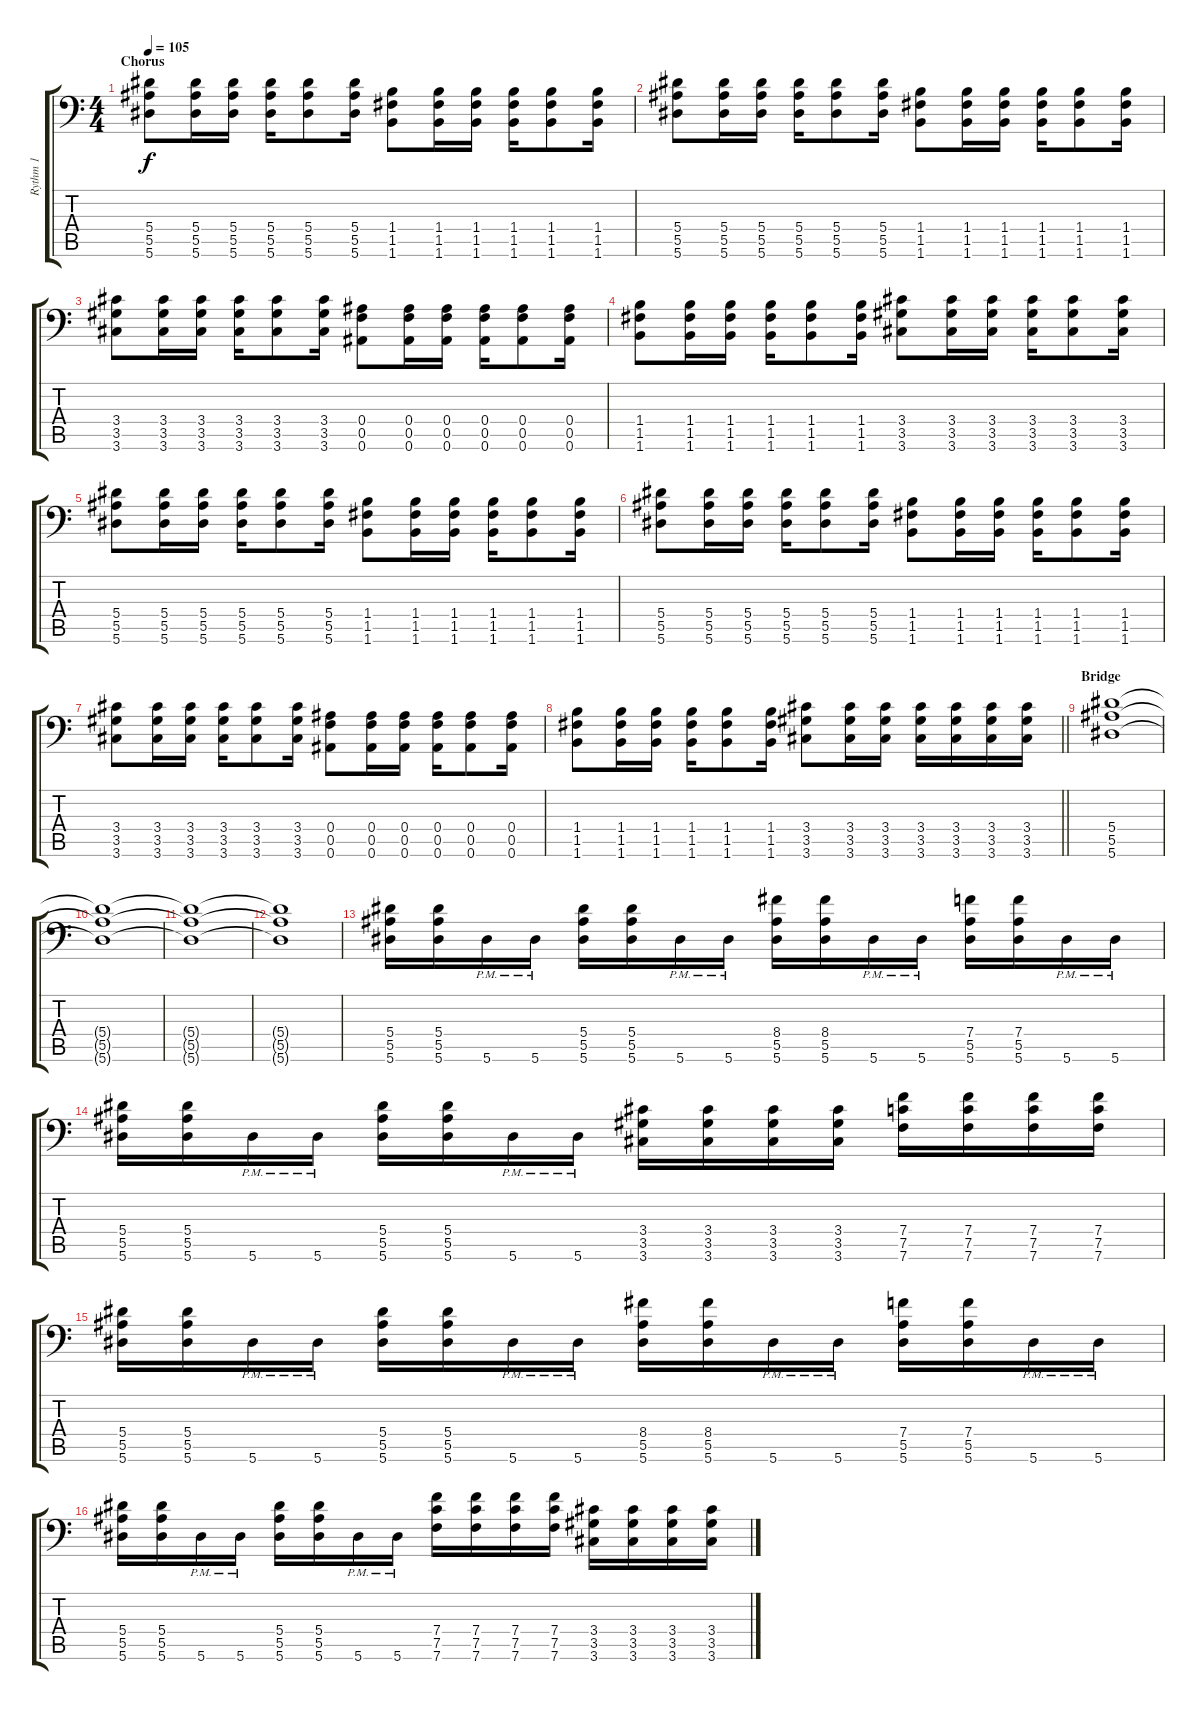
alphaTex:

\track ("Rythm 1" "Rythm 1") {instrument distortionguitar}
\staff {score tabs}
\tuning (C4 G3 Eb3 Bb2 F2 Bb1) {hide}
\ts (4 4)
\section ("" "Chorus")
\tempo 105
\clef f4
\ks c
(5.4 5.5 5.6).8{dy f} (5.4 5.5 5.6).16 (5.4 5.5 5.6).16 (5.4 5.5 5.6).16 (5.4 5.5 5.6).8 (5.4 5.5 5.6).16 (1.4 1.5 1.6).8 (1.4 1.5 1.6).16 (1.4 1.5 1.6).16 (1.4 1.5 1.6).16 (1.4 1.5 1.6).8 (1.4 1.5 1.6).16 |
(5.4 5.5 5.6).8 (5.4 5.5 5.6).16 (5.4 5.5 5.6).16 (5.4 5.5 5.6).16 (5.4 5.5 5.6).8 (5.4 5.5 5.6).16 (1.4 1.5 1.6).8 (1.4 1.5 1.6).16 (1.4 1.5 1.6).16 (1.4 1.5 1.6).16 (1.4 1.5 1.6).8 (1.4 1.5 1.6).16 |
(3.4 3.5 3.6).8 (3.4 3.5 3.6).16 (3.4 3.5 3.6).16 (3.4 3.5 3.6).16 (3.4 3.5 3.6).8 (3.4 3.5 3.6).16 (0.4 0.5 0.6).8 (0.4 0.5 0.6).16 (0.4 0.5 0.6).16 (0.4 0.5 0.6).16 (0.4 0.5 0.6).8 (0.4 0.5 0.6).16 |
(1.4 1.5 1.6).8 (1.4 1.5 1.6).16 (1.4 1.5 1.6).16 (1.4 1.5 1.6).16 (1.4 1.5 1.6).8 (1.4 1.5 1.6).16 (3.4 3.5 3.6).8 (3.4 3.5 3.6).16 (3.4 3.5 3.6).16 (3.4 3.5 3.6).16 (3.4 3.5 3.6).8 (3.4 3.5 3.6).16 |
(5.4 5.5 5.6).8 (5.4 5.5 5.6).16 (5.4 5.5 5.6).16 (5.4 5.5 5.6).16 (5.4 5.5 5.6).8 (5.4 5.5 5.6).16 (1.4 1.5 1.6).8 (1.4 1.5 1.6).16 (1.4 1.5 1.6).16 (1.4 1.5 1.6).16 (1.4 1.5 1.6).8 (1.4 1.5 1.6).16 |
(5.4 5.5 5.6).8 (5.4 5.5 5.6).16 (5.4 5.5 5.6).16 (5.4 5.5 5.6).16 (5.4 5.5 5.6).8 (5.4 5.5 5.6).16 (1.4 1.5 1.6).8 (1.4 1.5 1.6).16 (1.4 1.5 1.6).16 (1.4 1.5 1.6).16 (1.4 1.5 1.6).8 (1.4 1.5 1.6).16 |
(3.4 3.5 3.6).8 (3.4 3.5 3.6).16 (3.4 3.5 3.6).16 (3.4 3.5 3.6).16 (3.4 3.5 3.6).8 (3.4 3.5 3.6).16 (0.4 0.5 0.6).8 (0.4 0.5 0.6).16 (0.4 0.5 0.6).16 (0.4 0.5 0.6).16 (0.4 0.5 0.6).8 (0.4 0.5 0.6).16 |
\barLineRight lightlight
(1.4 1.5 1.6).8 (1.4 1.5 1.6).16 (1.4 1.5 1.6).16 (1.4 1.5 1.6).16 (1.4 1.5 1.6).8 (1.4 1.5 1.6).16 (3.4 3.5 3.6).8 (3.4 3.5 3.6).16 (3.4 3.5 3.6).16 (3.4 3.5 3.6).16 (3.4 3.5 3.6).16 (3.4 3.5 3.6).16 (3.4 3.5 3.6).16 |
\section ("" "Bridge")
(5.4 5.5 5.6).1 |
(5.4{t} 5.5{t} 5.6{t}).1 |
(5.4{t} 5.5{t} 5.6{t}).1 |
(5.4{t} 5.5{t} 5.6{t}).1 |
(5.4 5.5 5.6).16 (5.4 5.5 5.6).16 5.6{pm}.16 5.6{pm}.16 (5.4 5.5 5.6).16 (5.4 5.5 5.6).16 5.6{pm}.16 5.6{pm}.16 (8.4 5.5 5.6).16 (8.4 5.5 5.6).16 5.6{pm}.16 5.6{pm}.16 (7.4 5.5 5.6).16 (7.4 5.5 5.6).16 5.6{pm}.16 5.6{pm}.16 |
(5.4 5.5 5.6).16 (5.4 5.5 5.6).16 5.6{pm}.16 5.6{pm}.16 (5.4 5.5 5.6).16 (5.4 5.5 5.6).16 5.6{pm}.16 5.6{pm}.16 (3.4 3.5 3.6).16 (3.4 3.5 3.6).16 (3.4 3.5 3.6).16 (3.4 3.5 3.6).16 (7.4 7.5 7.6).16 (7.4 7.5 7.6).16 (7.4 7.5 7.6).16 (7.4 7.5 7.6).16 |
(5.4 5.5 5.6).16 (5.4 5.5 5.6).16 5.6{pm}.16 5.6{pm}.16 (5.4 5.5 5.6).16 (5.4 5.5 5.6).16 5.6{pm}.16 5.6{pm}.16 (8.4 5.5 5.6).16 (8.4 5.5 5.6).16 5.6{pm}.16 5.6{pm}.16 (7.4 5.5 5.6).16 (7.4 5.5 5.6).16 5.6{pm}.16 5.6{pm}.16 |
(5.4 5.5 5.6).16 (5.4 5.5 5.6).16 5.6{pm}.16 5.6{pm}.16 (5.4 5.5 5.6).16 (5.4 5.5 5.6).16 5.6{pm}.16 5.6{pm}.16 (7.4 7.5 7.6).16 (7.4 7.5 7.6).16 (7.4 7.5 7.6).16 (7.4 7.5 7.6).16 (3.4 3.5 3.6).16 (3.4 3.5 3.6).16 (3.4 3.5 3.6).16 (3.4 3.5 3.6).16
